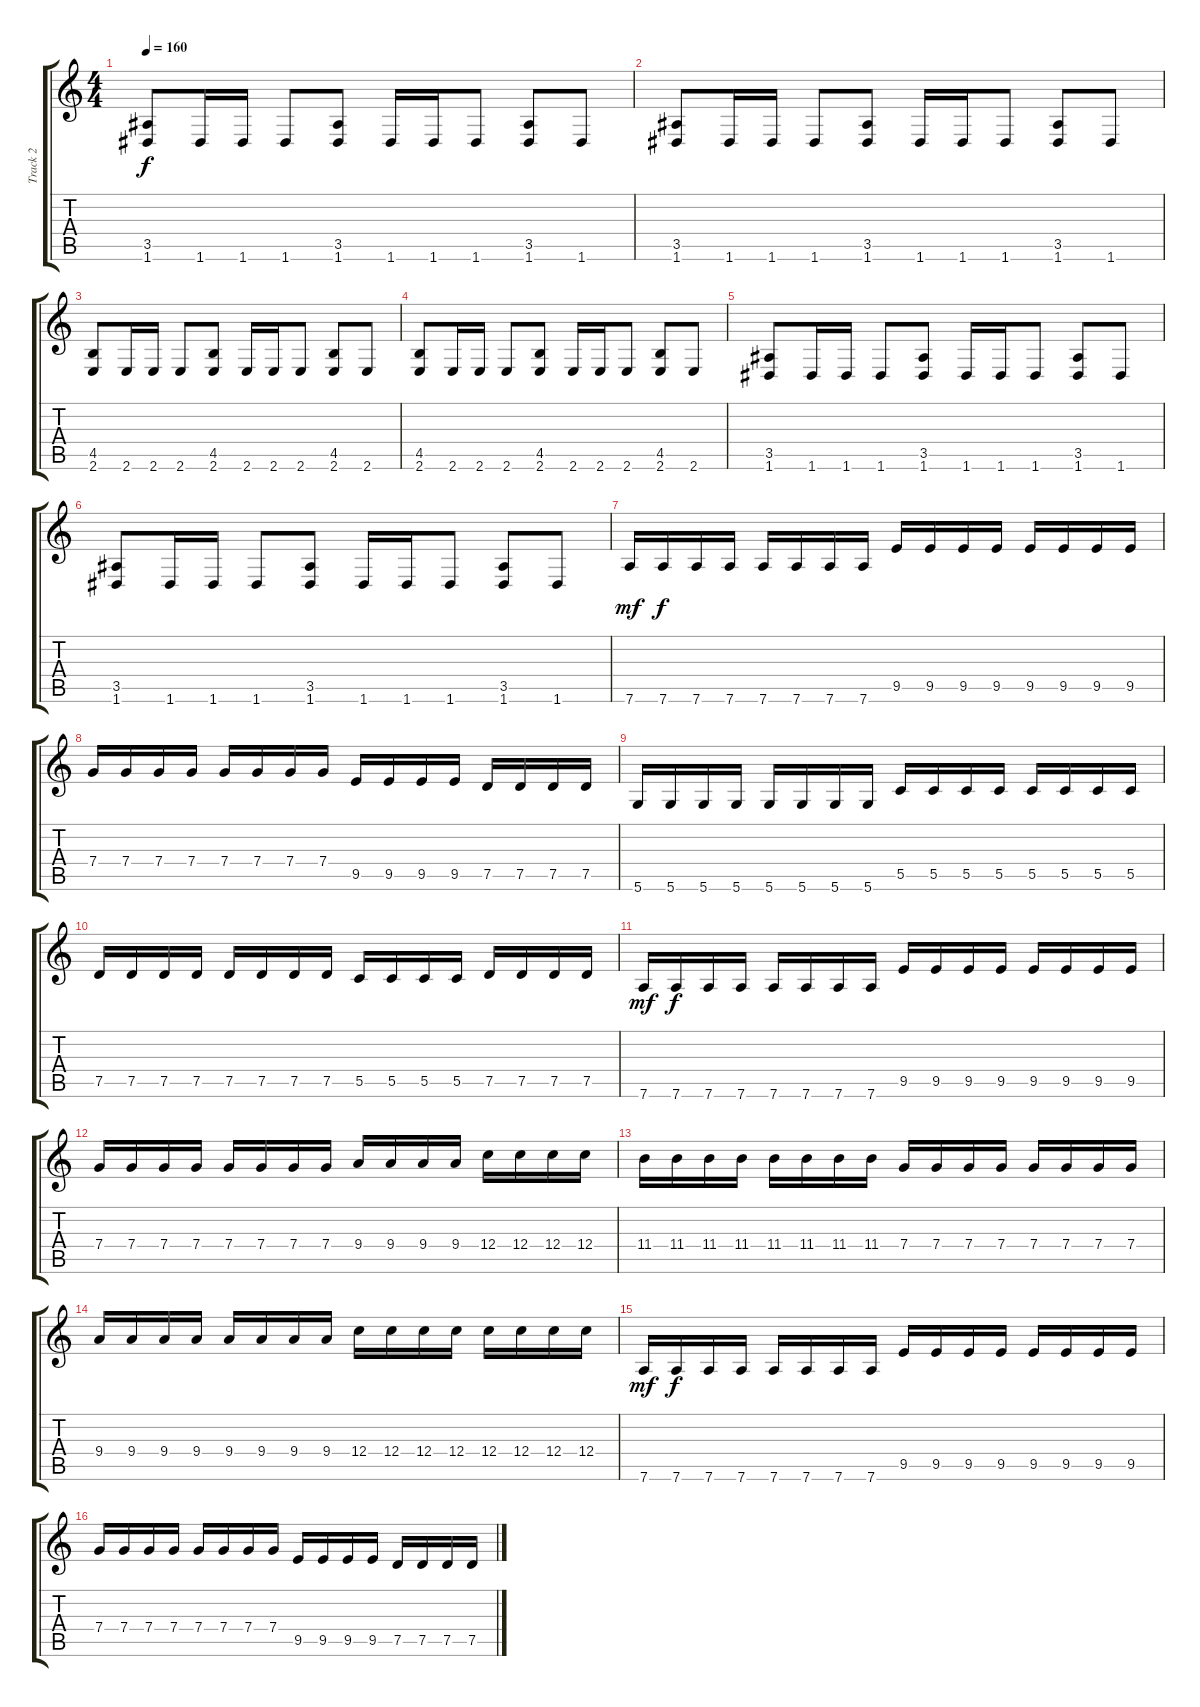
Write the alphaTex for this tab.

\track ("Track 2" "Track 2") {instrument distortionguitar}
\staff {score tabs}
\tuning (D4 A3 F3 C3 G2 D2) {hide}
\ts (4 4)
\tempo 160
\clef g2
\ks c
(3.5 1.6).8{dy f} 1.6.16 1.6.16 1.6.8 (3.5 1.6).8 1.6.16 1.6.16 1.6.8 (3.5 1.6).8 1.6.8 |
(3.5 1.6).8 1.6.16 1.6.16 1.6.8 (3.5 1.6).8 1.6.16 1.6.16 1.6.8 (3.5 1.6).8 1.6.8 |
(4.5 2.6).8 2.6.16 2.6.16 2.6.8 (4.5 2.6).8 2.6.16 2.6.16 2.6.8 (4.5 2.6).8 2.6.8 |
(4.5 2.6).8 2.6.16 2.6.16 2.6.8 (4.5 2.6).8 2.6.16 2.6.16 2.6.8 (4.5 2.6).8 2.6.8 |
(3.5 1.6).8 1.6.16 1.6.16 1.6.8 (3.5 1.6).8 1.6.16 1.6.16 1.6.8 (3.5 1.6).8 1.6.8 |
(3.5 1.6).8 1.6.16 1.6.16 1.6.8 (3.5 1.6).8 1.6.16 1.6.16 1.6.8 (3.5 1.6).8 1.6.8 |
7.6.16{dy mf instrument distortionguitar} 7.6.16{dy f} 7.6.16 7.6.16 7.6.16 7.6.16 7.6.16 7.6.16 9.5.16 9.5.16 9.5.16 9.5.16 9.5.16 9.5.16 9.5.16 9.5.16 |
7.4.16 7.4.16 7.4.16 7.4.16 7.4.16 7.4.16 7.4.16 7.4.16 9.5.16 9.5.16 9.5.16 9.5.16 7.5.16 7.5.16 7.5.16 7.5.16 |
5.6.16 5.6.16 5.6.16 5.6.16 5.6.16 5.6.16 5.6.16 5.6.16 5.5.16 5.5.16 5.5.16 5.5.16 5.5.16 5.5.16 5.5.16 5.5.16 |
7.5.16 7.5.16 7.5.16 7.5.16 7.5.16 7.5.16 7.5.16 7.5.16 5.5.16 5.5.16 5.5.16 5.5.16 7.5.16 7.5.16 7.5.16 7.5.16 |
7.6.16{dy mf instrument distortionguitar} 7.6.16{dy f} 7.6.16 7.6.16 7.6.16 7.6.16 7.6.16 7.6.16 9.5.16 9.5.16 9.5.16 9.5.16 9.5.16 9.5.16 9.5.16 9.5.16 |
7.4.16 7.4.16 7.4.16 7.4.16 7.4.16 7.4.16 7.4.16 7.4.16 9.4.16 9.4.16 9.4.16 9.4.16 12.4.16 12.4.16 12.4.16 12.4.16 |
11.4.16 11.4.16 11.4.16 11.4.16 11.4.16 11.4.16 11.4.16 11.4.16 7.4.16 7.4.16 7.4.16 7.4.16 7.4.16 7.4.16 7.4.16 7.4.16 |
9.4.16 9.4.16 9.4.16 9.4.16 9.4.16 9.4.16 9.4.16 9.4.16 12.4.16 12.4.16 12.4.16 12.4.16 12.4.16 12.4.16 12.4.16 12.4.16 |
7.6.16{dy mf instrument distortionguitar} 7.6.16{dy f} 7.6.16 7.6.16 7.6.16 7.6.16 7.6.16 7.6.16 9.5.16 9.5.16 9.5.16 9.5.16 9.5.16 9.5.16 9.5.16 9.5.16 |
7.4.16 7.4.16 7.4.16 7.4.16 7.4.16 7.4.16 7.4.16 7.4.16 9.5.16 9.5.16 9.5.16 9.5.16 7.5.16 7.5.16 7.5.16 7.5.16
